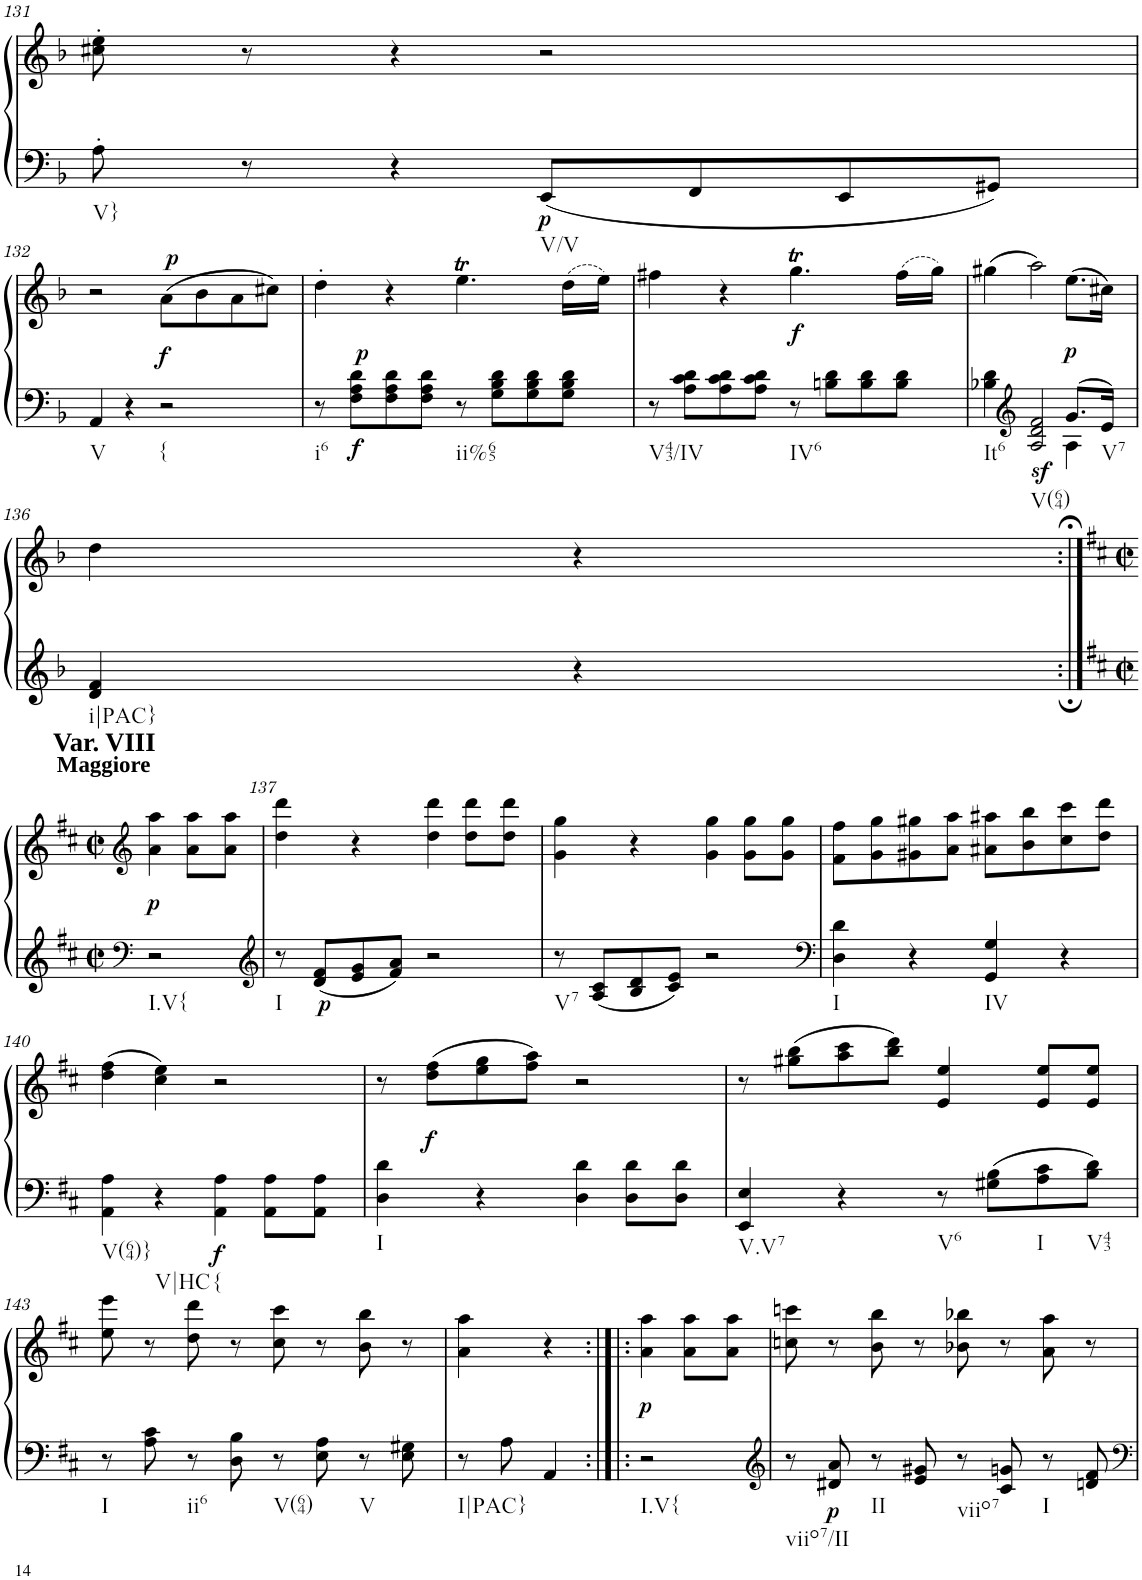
**kern	**kern	**dynam
*part1	*part1	*part1
*staff2	*staff1	*staff1/2
*I"unbenannt2	*	*
!!LO:PB:g=z
*clefF4	*clefG2	*
*k[b-]	*k[b-]	*
*M2/2	*M2/2	*
*met(c|)	*met(c|)	*
=131	=131	=131
!LO:TX:b:t=V}	!	!
8A'\	8cc#X\' 8ee\'	.
8r	8r	.
4r	4r	.
!LO:TX:b:t=V/V	!	!
!	!	!LO:DY:b=2
8EE/L	2r	p
8FF/	.	.
8EE/	.	.
8GG#X/J	.	.
!!LO:LB:g=z
=132	=132	=132
!LO:TX:b:t=V	!	!
4AA/	2r	.
4r	.	.
!LO:TX:b:t={	!	!
!	!	!LO:DY:b
!	!	!LO:DY:n=1:a
2r	(8a\L	f p
.	8b-\	.
.	8a\	.
.	8cc#X\J)	.
=133	=133	=133
!LO:TX:b:t=i6	!	!
8r	4dd'\	.
!	!	!LO:DY:b=2
!	!	!LO:DY:n=1:a=2
8F\ 8A\ 8d\L	.	f p
8F\ 8A\ 8d\	4r	.
8F\ 8A\ 8d\J	.	.
!LO:TX:b:t=ii%65	!	!
8r	4.eet\	.
8G\ 8B-\ 8d\L	.	.
8G\ 8B-\ 8d\	.	.
8G\ 8B-\ 8d\J	(16dd\LL	.
.	16ee\JJ)	.
=134	=134	=134
!LO:TX:b:t=V43/IV	!	!
8r	4ff#X\	.
8A\ 8c\ 8d\L	.	.
8A\ 8c\ 8d\	4r	.
8A\ 8c\ 8d\J	.	.
!LO:TX:b:t=IV6	!	!
!	!	!LO:DY:b
8r	4.ggT\	f
8Bn\ 8d\L	.	.
8B\ 8d\	.	.
8B\ 8d\J	(16ff#\LL	.
.	16gg\JJ)	.
=135	=135	=135
*^	*	*
!LO:TX:b:t=It6	!	!	!
4B-X\ 4d\	2.ryy	(4gg#X\	.
*clefG2	*	*	*
!LO:TX:b:t=V(64)	!	!	!
!	!	!	!LO:DY:b=2
2A/ 2d/ 2f/	.	2aa\)	sf
!	!	!	!LO:DY:b
8.g/L	4A\	(8.ee\L	p
!LO:TX:b:t=V7	!	!	!
16e/Jk	.	16cc#X\Jk)	.
*v	*v	*	*
!!LO:LB:g=z
=136	=136	=136
!LO:TX:b:t=i|PAC}	!	!
4d/ 4f/	4dd\	.
4r	4r	.
!!LO:LB:g=z
=136X16:|!	=136X16:|!	=136X16:|!
*clefF4	*clefG2	*
*k[f#c#]	*k[f#c#]	*
*M2/2	*M2/2	*
*met(c|)	*met(c|)	*
!	!LO:TX:a:B:t=Maggiore	!
!	!LO:TX:a:B:t=Var. VIII	!
!LO:TX:b:t=I.V{	!	!
!	!	!LO:DY:b
2r	4a\ 4aa\	p
.	8a\ 8aa\L	.
.	8a\ 8aa\J	.
=137	=137	=137
*clefG2	*	*
!LO:TX:b:t=I	!	!
8r	4dd\ 4ddd\	.
!	!	!LO:DY:b=2
8d/ 8f#/L	.	p
8e/ 8g/	4r	.
8f#/ 8a/J	.	.
2r	4dd\ 4ddd\	.
.	8dd\ 8ddd\L	.
.	8dd\ 8ddd\J	.
=138	=138	=138
!LO:TX:b:t=V7	!	!
8r	4g\ 4gg\	.
8A/ 8c#/L	.	.
8B/ 8d/	4r	.
8c#/ 8e/J	.	.
2r	4g\ 4gg\	.
.	8g\ 8gg\L	.
.	8g\ 8gg\J	.
=139	=139	=139
*clefF4	*	*
!LO:TX:b:t=I	!	!
4D\ 4d\	8f#\ 8ff#\L	.
.	8g\ 8gg\	.
4r	8g#X\ 8gg#X\	.
.	8a\ 8aa\J	.
!LO:TX:b:t=IV	!	!
4GG/ 4G/	8a#X\ 8aa#X\L	.
.	8b\ 8bb\	.
4r	8cc#\ 8ccc#\	.
.	8dd\ 8ddd\J	.
!!LO:LB:g=z
=140	=140	=140
!LO:TX:b:t=V(64)}	!	!
4AA\ 4A\	(4dd\ 4ff#\	.
!LO:TX:b:t=V|HC	!	!
4r	4cc#\ 4ee\)	.
!LO:TX:b:t={	!	!
!	!	!LO:DY:b=2
4AA\ 4A\	2r	f
8AA\ 8A\L	.	.
8AA\ 8A\J	.	.
=141	=141	=141
!LO:TX:b:t=I	!	!
4D\ 4d\	8r	.
!	!	!LO:DY:b
.	(8dd\ 8ff#\L	f
4r	8ee\ 8gg\	.
.	8ff#\ 8aa\J)	.
4D\ 4d\	2r	.
8D\ 8d\L	.	.
8D\ 8d\J	.	.
=142	=142	=142
!LO:TX:b:t=V.V7	!	!
4EE/ 4E/	8r	.
.	(8gg#X\ 8bb\L	.
4r	8aa\ 8ccc#\	.
.	8bb\ 8ddd\J)	.
!LO:TX:b:t=V6	!	!
8r	4e/ 4ee/	.
8G#X\ 8B\L	.	.
!LO:TX:b:t=I	!	!
8A\ 8c#\	8e/ 8ee/L	.
!LO:TX:b:t=V43	!	!
8B\ 8d\J	8e/ 8ee/J	.
!!LO:LB:g=z
=143	=143	=143
!LO:TX:b:t=I	!	!
8r	8ee\ 8eee\	.
8A\ 8c#\	8r	.
!LO:TX:b:t=ii6	!	!
8r	8dd\ 8ddd\	.
8D\ 8B\	8r	.
!LO:TX:b:t=V(64)	!	!
8r	8cc#\ 8ccc#\	.
8E\ 8A\	8r	.
!LO:TX:b:t=V	!	!
8r	8b\ 8bb\	.
8E\ 8G#X\	8r	.
=144	=144	=144
!LO:TX:b:t=I|PAC}	!	!
8r	4a\ 4aa\	.
8A\	.	.
4AA/	4r	.
=144X17:|!|:	=144X17:|!|:	=144X17:|!|:
!LO:TX:b:t=I.V{	!	!
!	!	!LO:DY:b
2r	4a\ 4aa\	p
.	8a\ 8aa\L	.
.	8a\ 8aa\J	.
=145	=145	=145
*clefG2	*	*
!LO:TX:b:t=viio7/II	!	!
8r	8ccn\ 8cccn\	.
!	!	!LO:DY:b=2
8d#X/ 8a/	8r	p
!LO:TX:b:t=II	!	!
8r	8b\ 8bb\	.
8e/ 8g#X/	8r	.
!LO:TX:b:t=viio7	!	!
8r	8b-X\ 8bb-X\	.
8c#/ 8gn/	8r	.
!LO:TX:b:t=I	!	!
8r	8a\ 8aa\	.
8dn/ 8f#/	8r	.
=	=	=
*-	*-	*-
